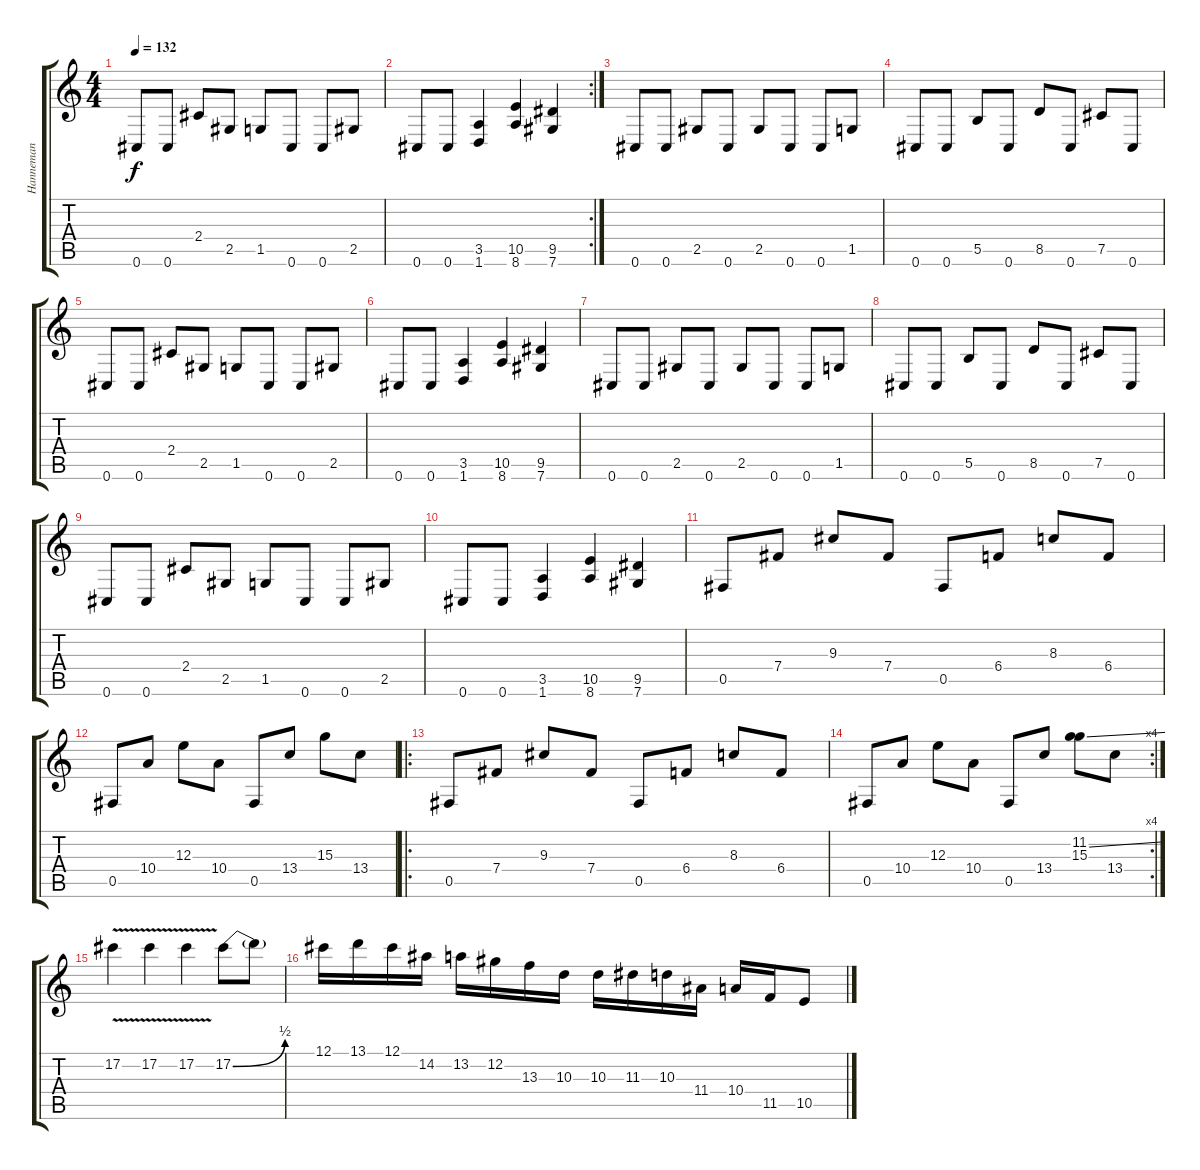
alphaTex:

\track ("Hanneman" "Hanneman") {instrument overdrivenguitar}
\staff {score tabs}
\tuning (Db4 Ab3 E3 B2 Gb2 Db2) {hide}
\ts (4 4)
\tempo 132
\clef g2
\ks c
0.6.8{dy f} 0.6.8 2.4.8 2.5.8 1.5.8 0.6.8 0.6.8 2.5.8 |
\rc 2
0.6.8 0.6.8 (3.5 1.6).4 (10.5 8.6).4 (9.5 7.6).4 |
0.6.8 0.6.8 2.5.8 0.6.8 2.5.8 0.6.8 0.6.8 1.5.8 |
0.6.8 0.6.8 5.5.8 0.6.8 8.5.8 0.6.8 7.5.8 0.6.8 |
0.6.8 0.6.8 2.4.8 2.5.8 1.5.8 0.6.8 0.6.8 2.5.8 |
0.6.8 0.6.8 (3.5 1.6).4 (10.5 8.6).4 (9.5 7.6).4 |
0.6.8 0.6.8 2.5.8 0.6.8 2.5.8 0.6.8 0.6.8 1.5.8 |
0.6.8 0.6.8 5.5.8 0.6.8 8.5.8 0.6.8 7.5.8 0.6.8 |
0.6.8 0.6.8 2.4.8 2.5.8 1.5.8 0.6.8 0.6.8 2.5.8 |
0.6.8 0.6.8 (3.5 1.6).4 (10.5 8.6).4 (9.5 7.6).4 |
0.5.8 7.4.8 9.3.8 7.4.8 0.5.8 6.4.8 8.3.8 6.4.8 |
0.5.8 10.4.8 12.3.8 10.4.8 0.5.8 13.4.8 15.3.8 13.4.8 |
\ro
0.5.8 7.4.8 9.3.8 7.4.8 0.5.8 6.4.8 8.3.8 6.4.8 |
\rc 4
0.5.8 10.4.8 12.3.8 10.4.8 0.5.8 13.4.8 (11.2{ss} 15.3).8 13.4.8 |
17.2{v}.4 17.2{v}.4 17.2{v}.4 17.2{be (bend 0 0 60 2)}.8 17.2{t}.8 |
12.1.16 13.1.16 12.1.16 14.2.16 13.2.16 12.2.16 13.3.16 10.3.16 10.3.16 11.3.16 10.3.16 11.4.16 10.4.16 11.5.16 10.5.8
